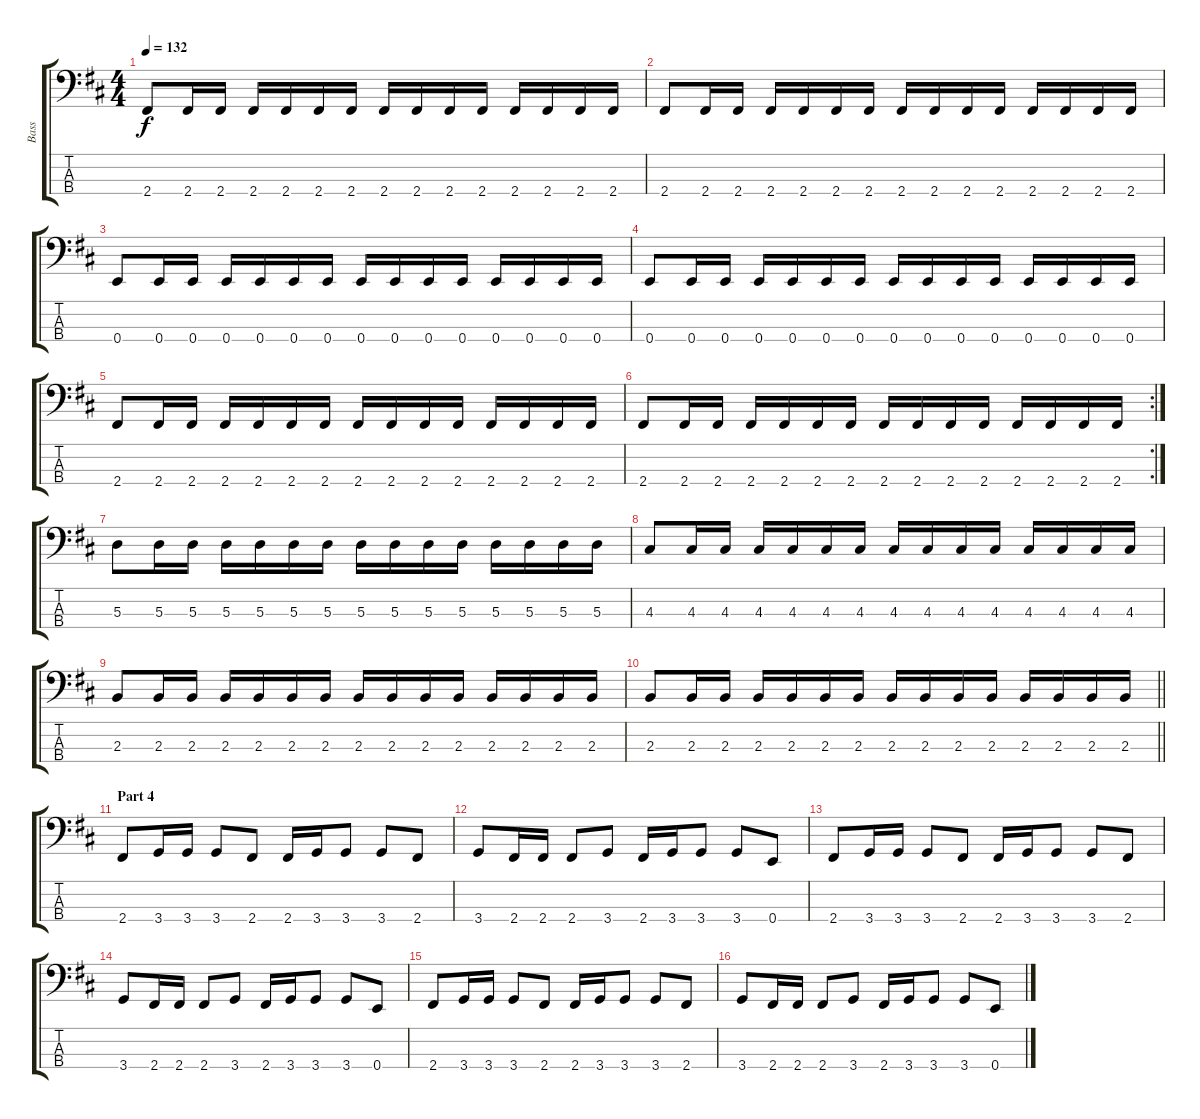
\track ("Bass" "Bass") {instrument electricbassfinger}
\staff {score tabs}
\tuning (G2 D2 A1 E1) {hide}
\ts (4 4)
\tempo 132
\clef f4
\ks bminor
2.4.8{dy f} 2.4.16 2.4.16 2.4.16 2.4.16 2.4.16 2.4.16 2.4.16 2.4.16 2.4.16 2.4.16 2.4.16 2.4.16 2.4.16 2.4.16 |
2.4.8 2.4.16 2.4.16 2.4.16 2.4.16 2.4.16 2.4.16 2.4.16 2.4.16 2.4.16 2.4.16 2.4.16 2.4.16 2.4.16 2.4.16 |
0.4.8 0.4.16 0.4.16 0.4.16 0.4.16 0.4.16 0.4.16 0.4.16 0.4.16 0.4.16 0.4.16 0.4.16 0.4.16 0.4.16 0.4.16 |
0.4.8 0.4.16 0.4.16 0.4.16 0.4.16 0.4.16 0.4.16 0.4.16 0.4.16 0.4.16 0.4.16 0.4.16 0.4.16 0.4.16 0.4.16 |
2.4.8 2.4.16 2.4.16 2.4.16 2.4.16 2.4.16 2.4.16 2.4.16 2.4.16 2.4.16 2.4.16 2.4.16 2.4.16 2.4.16 2.4.16 |
\rc 2
2.4.8 2.4.16 2.4.16 2.4.16 2.4.16 2.4.16 2.4.16 2.4.16 2.4.16 2.4.16 2.4.16 2.4.16 2.4.16 2.4.16 2.4.16 |
5.3.8 5.3.16 5.3.16 5.3.16 5.3.16 5.3.16 5.3.16 5.3.16 5.3.16 5.3.16 5.3.16 5.3.16 5.3.16 5.3.16 5.3.16 |
4.3.8 4.3.16 4.3.16 4.3.16 4.3.16 4.3.16 4.3.16 4.3.16 4.3.16 4.3.16 4.3.16 4.3.16 4.3.16 4.3.16 4.3.16 |
2.3.8 2.3.16 2.3.16 2.3.16 2.3.16 2.3.16 2.3.16 2.3.16 2.3.16 2.3.16 2.3.16 2.3.16 2.3.16 2.3.16 2.3.16 |
\barLineRight lightlight
2.3.8 2.3.16 2.3.16 2.3.16 2.3.16 2.3.16 2.3.16 2.3.16 2.3.16 2.3.16 2.3.16 2.3.16 2.3.16 2.3.16 2.3.16 |
\section ("" "Part 4")
2.4.8 3.4.16 3.4.16 3.4.8 2.4.8 2.4.16 3.4.16 3.4.8 3.4.8 2.4.8 |
3.4.8 2.4.16 2.4.16 2.4.8 3.4.8 2.4.16 3.4.16 3.4.8 3.4.8 0.4.8 |
2.4.8 3.4.16 3.4.16 3.4.8 2.4.8 2.4.16 3.4.16 3.4.8 3.4.8 2.4.8 |
3.4.8 2.4.16 2.4.16 2.4.8 3.4.8 2.4.16 3.4.16 3.4.8 3.4.8 0.4.8 |
2.4.8 3.4.16 3.4.16 3.4.8 2.4.8 2.4.16 3.4.16 3.4.8 3.4.8 2.4.8 |
3.4.8 2.4.16 2.4.16 2.4.8 3.4.8 2.4.16 3.4.16 3.4.8 3.4.8 0.4.8
